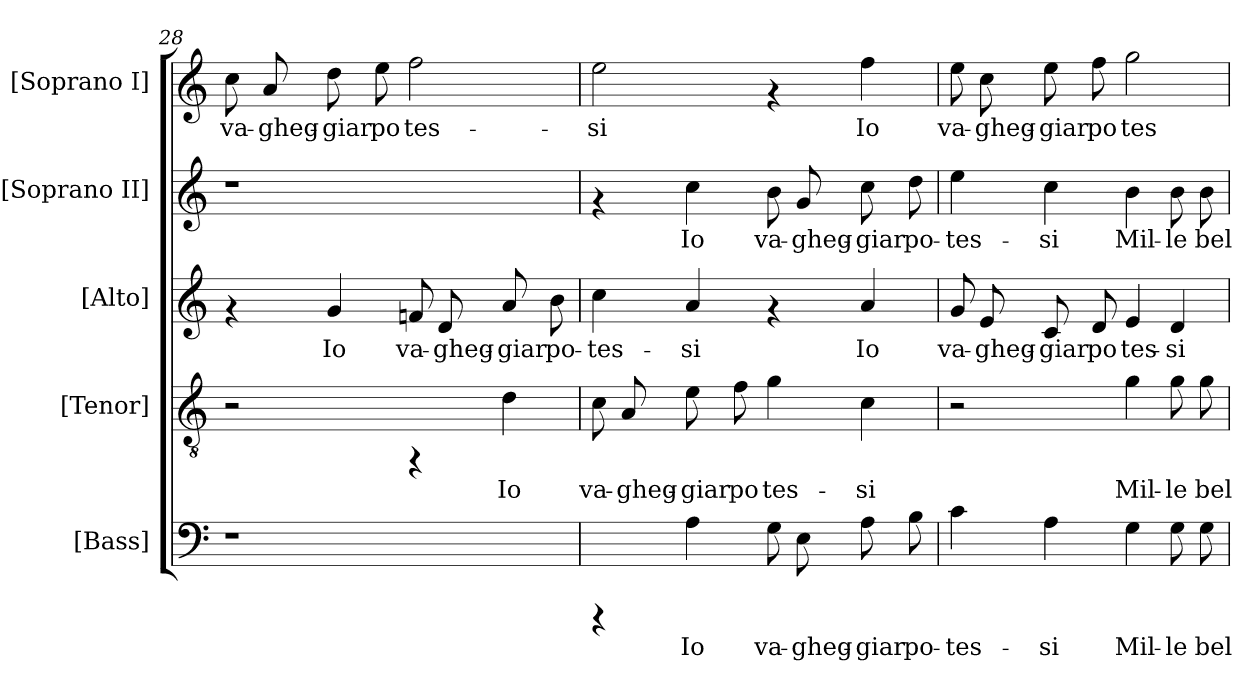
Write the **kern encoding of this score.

**kern	**text	**kern	**text	**kern	**text	**kern	**text	**kern	**text
*part5	*part5	*part4	*part4	*part3	*part3	*part2	*part2	*part1	*part1
*staff5	*staff5	*staff4	*staff4	*staff3	*staff3	*staff2	*staff2	*staff1	*staff1
*I"[Bass]	*	*I"[Tenor]	*	*I"[Alto]	*	*I"[Soprano II]	*	*I"[Soprano I]	*
!!LO:PB:g=z
*clefF4	*	*clefGv2	*	*clefG2	*	*clefG2	*	*clefG2	*
*k[]	*	*k[]	*	*k[]	*	*k[]	*	*k[]	*
*C:	*	*C:	*	*C:	*	*C:	*	*C:	*
=28	=28	=28	=28	=28	=28	=28	=28	=28	=28
!	!	!	!	!	!	!	!	!	!LO:LY:b:cj
1r	.	2r	.	4rf	.	1r	.	8cc\	va-
!	!	!	!	!	!	!	!	!	!LO:LY:b:cj
.	.	.	.	.	.	.	.	8a/	-gheg-
!	!	!	!	!	!LO:LY:b:cj	!	!	!	!LO:LY:b:cj
.	.	.	.	4g/	Io	.	.	8dd\	-giar
!	!	!	!	!	!	!	!	!	!LO:LY:b:cj
.	.	.	.	.	.	.	.	8ee\	po
!	!	!	!	!	!LO:LY:b:cj	!	!	!	!LO:LY:b:cj
.	.	4rFF	.	8fn/	va-	.	.	2ff\	tes-
!	!	!	!	!	!LO:LY:b:cj	!	!	!	!
.	.	.	.	8d/	-gheg-	.	.	.	.
!	!	!	!LO:LY:b:cj	!	!LO:LY:b:cj	!	!	!	!
.	.	4d\	Io	8a/	-giar	.	.	.	.
!	!	!	!	!	!LO:LY:b:cj	!	!	!	!
.	.	.	.	8b\	po-	.	.	.	.
=29	=29	=29	=29	=29	=29	=29	=29	=29	=29
!	!	!	!LO:LY:b:cj	!	!LO:LY:b:cj	!	!	!	!LO:LY:b:cj
4rCCC	.	8c\	va-	4cc\	-tes-	4rf	.	2ee\	-si
!	!	!	!LO:LY:b:cj	!	!	!	!	!	!
.	.	8A/	-gheg-	.	.	.	.	.	.
!	!LO:LY:b:cj	!	!LO:LY:b:cj	!	!LO:LY:b:cj	!	!LO:LY:b:cj	!	!
4A\	Io	8e\	-giar	4a/	-si	4cc\	Io	.	.
!	!	!	!LO:LY:b:cj	!	!	!	!	!	!
.	.	8f\	po	.	.	.	.	.	.
!	!LO:LY:b:cj	!	!LO:LY:b:cj	!	!	!	!LO:LY:b:cj	!	!
8G\	va-	4g\	tes-	4rf	.	8b\	va-	4rf	.
!	!LO:LY:b:cj	!	!	!	!	!	!LO:LY:b:cj	!	!
8E\	-gheg-	.	.	.	.	8g/	-gheg-	.	.
!	!LO:LY:b:cj	!	!LO:LY:b:cj	!	!LO:LY:b:cj	!	!LO:LY:b:cj	!	!LO:LY:b:cj
8A\	-giar	4c\	-si	4a/	Io	8cc\	-giar	4ff\	Io
!	!LO:LY:b:cj	!	!	!	!	!	!LO:LY:b:cj	!	!
8B\	po-	.	.	.	.	8dd\	po-	.	.
=30	=30	=30	=30	=30	=30	=30	=30	=30	=30
!	!LO:LY:b:cj	!	!	!	!LO:LY:b:cj	!	!LO:LY:b:cj	!	!LO:LY:b:cj
4c\	-tes-	2r	.	8g/	va-	4ee\	-tes-	8ee\	va-
!	!	!	!	!	!LO:LY:b:cj	!	!	!	!LO:LY:b:cj
.	.	.	.	8e/	-gheg-	.	.	8cc\	-gheg-
!	!LO:LY:b:cj	!	!	!	!LO:LY:b:cj	!	!LO:LY:b:cj	!	!LO:LY:b:cj
4A\	-si	.	.	8c/	-giar	4cc\	-si	8ee\	-giar
!	!	!	!	!	!LO:LY:b:cj	!	!	!	!LO:LY:b:cj
.	.	.	.	8d/	po	.	.	8ff\	po
!	!LO:LY:b:cj	!	!LO:LY:b:cj	!	!LO:LY:b:cj	!	!LO:LY:b:cj	!	!LO:LY:b:cj
4G\	Mil-	4g\	Mil-	4e/	tes-	4b\	Mil-	2gg\	tes-
!	!LO:LY:b:cj	!	!LO:LY:b:cj	!	!LO:LY:b:cj	!	!LO:LY:b:cj	!	!
8G\	-le	8g\	-le	4d/	-si	8b\	-le	.	.
!	!LO:LY:b:cj	!	!LO:LY:b:cj	!	!	!	!LO:LY:b:cj	!	!
8G\	bel-	8g\	bel-	.	.	8b\	bel-	.	.
=	=	=	=	=	=	=	=	=	=
*-	*-	*-	*-	*-	*-	*-	*-	*-	*-
